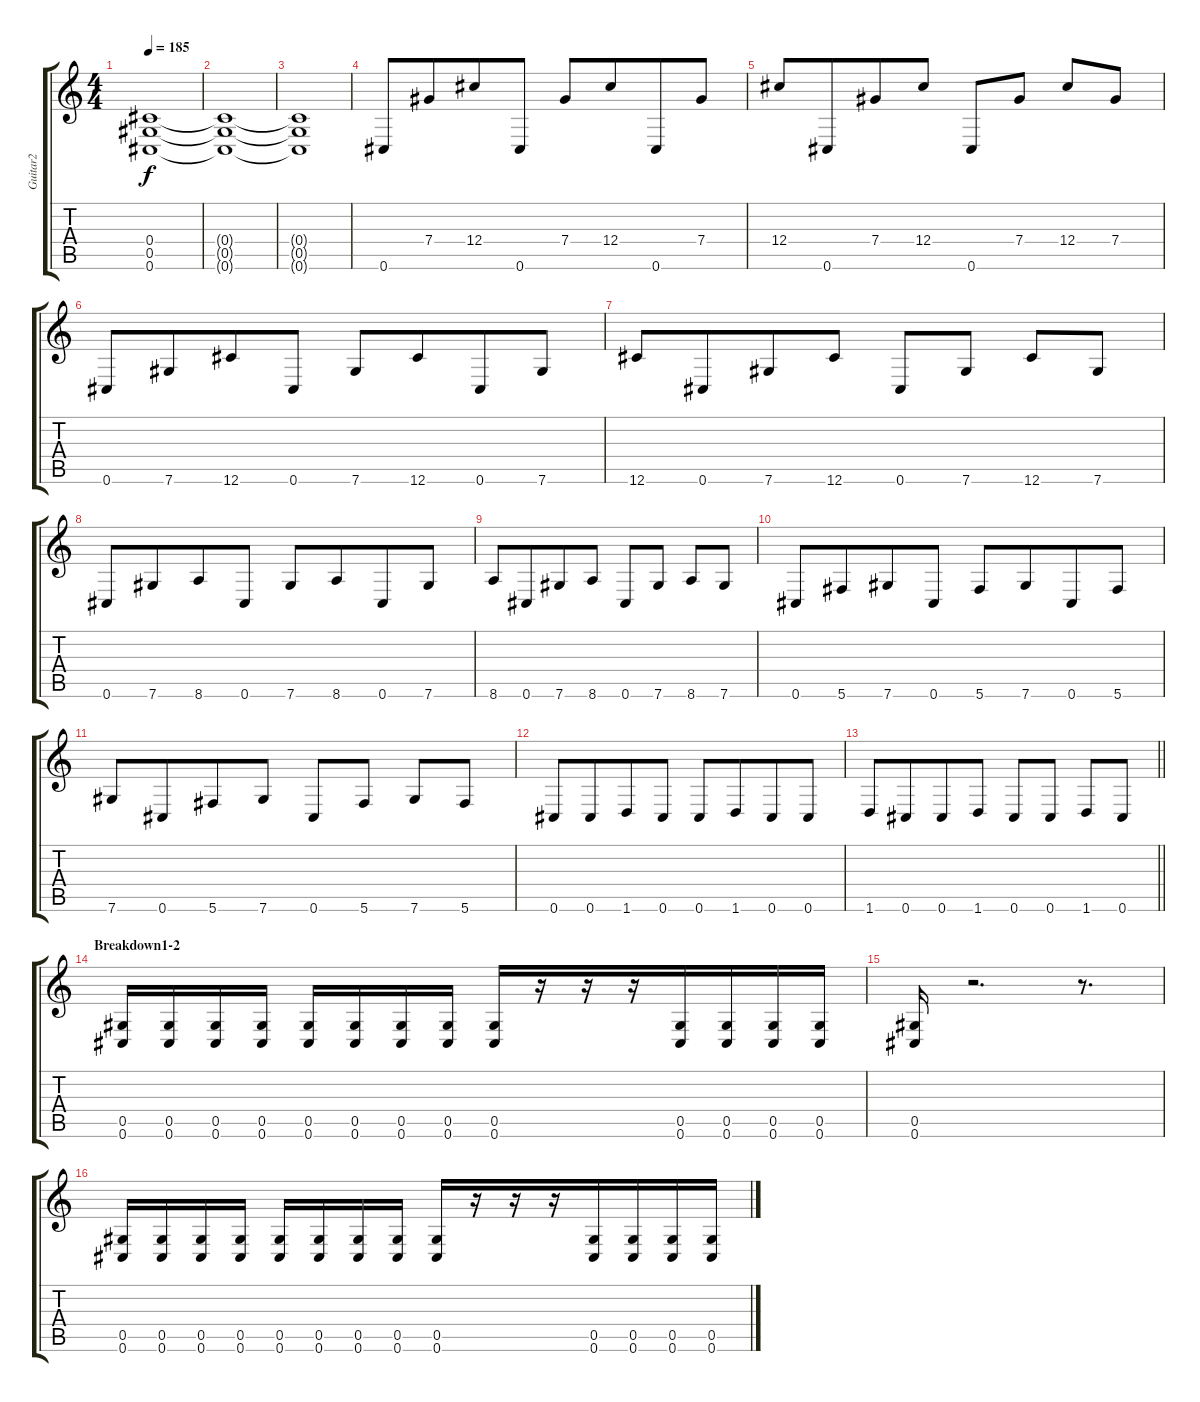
\track ("Guitar2" "Guitar2") {instrument distortionguitar}
\staff {score tabs}
\tuning (Eb4 Bb3 Gb3 Db3 Ab2 Db2) {hide}
\ts (4 4)
\tempo 185
\clef g2
\ks c
(0.4{t} 0.5{t} 0.6{t}).1{dy f} |
(0.4{t} 0.5{t} 0.6{t}).1 |
(0.4{t} 0.5{t} 0.6{t}).1 |
0.6.8 7.4.8{beam merge} 12.4.8 0.6.8 7.4.8 12.4.8{beam merge} 0.6.8{beam merge} 7.4.8 |
12.4.8 0.6.8{beam merge} 7.4.8 12.4.8 0.6.8 7.4.8 12.4.8{beam merge} 7.4.8 |
0.6.8 7.6.8{beam merge} 12.6.8 0.6.8 7.6.8 12.6.8{beam merge} 0.6.8{beam merge} 7.6.8 |
12.6.8 0.6.8{beam merge} 7.6.8 12.6.8 0.6.8 7.6.8 12.6.8{beam merge} 7.6.8 |
0.6.8 7.6.8{beam merge} 8.6.8 0.6.8 7.6.8 8.6.8{beam merge} 0.6.8{beam merge} 7.6.8 |
8.6.8 0.6.8{beam merge} 7.6.8 8.6.8 0.6.8 7.6.8 8.6.8{beam merge} 7.6.8 |
0.6.8 5.6.8{beam merge} 7.6.8 0.6.8 5.6.8 7.6.8{beam merge} 0.6.8{beam merge} 5.6.8 |
7.6.8 0.6.8{beam merge} 5.6.8 7.6.8 0.6.8 5.6.8 7.6.8{beam merge} 5.6.8 |
0.6.8 0.6.8{beam merge} 1.6.8 0.6.8 0.6.8 1.6.8{beam merge} 0.6.8{beam merge} 0.6.8 |
\barLineRight lightlight
1.6.8 0.6.8{beam merge} 0.6.8 1.6.8 0.6.8 0.6.8 1.6.8{beam merge} 0.6.8 |
\section ("" "Breakdown1-2")
(0.5 0.6).16 (0.5 0.6).16{beam merge} (0.5 0.6).16 (0.5 0.6).16 (0.5 0.6).16 (0.5 0.6).16 (0.5 0.6).16 (0.5 0.6).16 (0.5 0.6).16{beam merge} r.16 r.16 r.16 (0.5 0.6).16 (0.5 0.6).16 (0.5 0.6).16 (0.5 0.6).16 |
(0.5 0.6).16 r.2{d} r.8{d} |
(0.5 0.6).16 (0.5 0.6).16{beam merge} (0.5 0.6).16 (0.5 0.6).16 (0.5 0.6).16 (0.5 0.6).16 (0.5 0.6).16 (0.5 0.6).16 (0.5 0.6).16{beam merge} r.16 r.16 r.16 (0.5 0.6).16 (0.5 0.6).16 (0.5 0.6).16 (0.5 0.6).16
